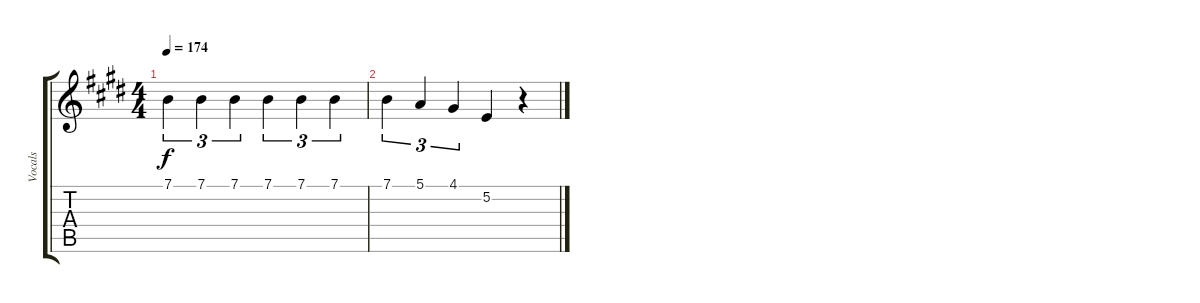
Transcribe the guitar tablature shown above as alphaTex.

\track ("Vocals" "Vocals") {instrument lead2sawtooth}
\staff {score tabs}
\tuning (E4 B3 G3 D3 A2 E2) {hide}
\ts (4 4)
\tempo 174
\clef g2
\ks e
7.1.4{tu (3 2) dy f} 7.1.4{tu (3 2)} 7.1.4{tu (3 2)} 7.1.4{tu (3 2)} 7.1.4{tu (3 2)} 7.1.4{tu (3 2)} |
7.1.4{tu (3 2)} 5.1.4{tu (3 2)} 4.1.4{tu (3 2)} 5.2.4 r.4
